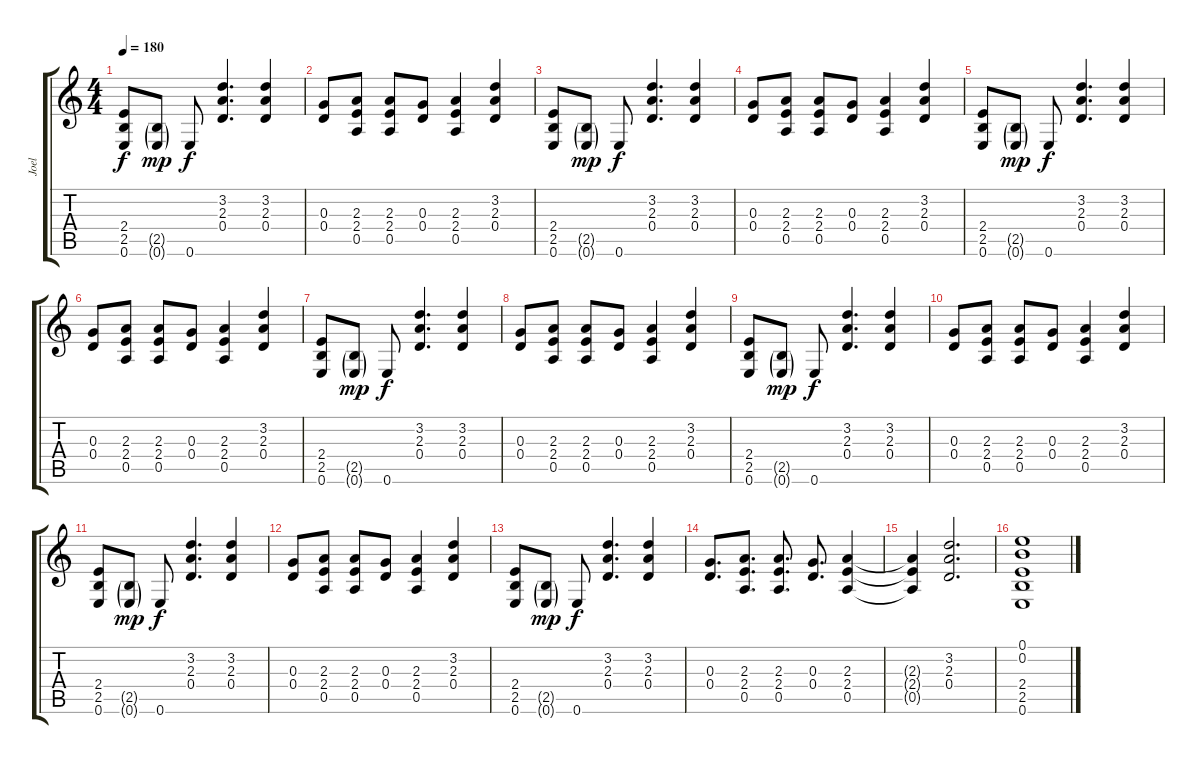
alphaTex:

\track ("Joel" "Joel") {instrument overdrivenguitar}
\staff {score tabs}
\tuning (E4 B3 G3 D3 A2 E2) {hide}
\ts (4 4)
\tempo 180
\clef g2
\ks c
(2.4 2.5 0.6).8{dy f} (2.5{g} 0.6{g}).8{dy mp} 0.6.8{dy f} (3.2 2.3 0.4).4{d} (3.2 2.3 0.4).4 |
(0.3 0.4).8 (2.3 2.4 0.5).8 (2.3 2.4 0.5).8 (0.3 0.4).8 (2.3 2.4 0.5).4 (3.2 2.3 0.4).4 |
(2.4 2.5 0.6).8 (2.5{g} 0.6{g}).8{dy mp} 0.6.8{dy f} (3.2 2.3 0.4).4{d} (3.2 2.3 0.4).4 |
(0.3 0.4).8 (2.3 2.4 0.5).8 (2.3 2.4 0.5).8 (0.3 0.4).8 (2.3 2.4 0.5).4 (3.2 2.3 0.4).4 |
(2.4 2.5 0.6).8 (2.5{g} 0.6{g}).8{dy mp} 0.6.8{dy f} (3.2 2.3 0.4).4{d} (3.2 2.3 0.4).4 |
(0.3 0.4).8 (2.3 2.4 0.5).8 (2.3 2.4 0.5).8 (0.3 0.4).8 (2.3 2.4 0.5).4 (3.2 2.3 0.4).4 |
(2.4 2.5 0.6).8 (2.5{g} 0.6{g}).8{dy mp} 0.6.8{dy f} (3.2 2.3 0.4).4{d} (3.2 2.3 0.4).4 |
(0.3 0.4).8 (2.3 2.4 0.5).8 (2.3 2.4 0.5).8 (0.3 0.4).8 (2.3 2.4 0.5).4 (3.2 2.3 0.4).4 |
(2.4 2.5 0.6).8 (2.5{g} 0.6{g}).8{dy mp} 0.6.8{dy f} (3.2 2.3 0.4).4{d} (3.2 2.3 0.4).4 |
(0.3 0.4).8 (2.3 2.4 0.5).8 (2.3 2.4 0.5).8 (0.3 0.4).8 (2.3 2.4 0.5).4 (3.2 2.3 0.4).4 |
(2.4 2.5 0.6).8 (2.5{g} 0.6{g}).8{dy mp} 0.6.8{dy f} (3.2 2.3 0.4).4{d} (3.2 2.3 0.4).4 |
(0.3 0.4).8 (2.3 2.4 0.5).8 (2.3 2.4 0.5).8 (0.3 0.4).8 (2.3 2.4 0.5).4 (3.2 2.3 0.4).4 |
(2.4 2.5 0.6).8 (2.5{g} 0.6{g}).8{dy mp} 0.6.8{dy f} (3.2 2.3 0.4).4{d} (3.2 2.3 0.4).4 |
(0.3 0.4).8{d} (2.3 2.4 0.5).8{d} (2.3 2.4 0.5).8{d} (0.3 0.4).8{d} (2.3 2.4 0.5).4 |
(2.3{t} 2.4{t} 0.5{t}).4 (3.2 2.3 0.4).2{d} |
(0.1 0.2 2.4 2.5 0.6).1
